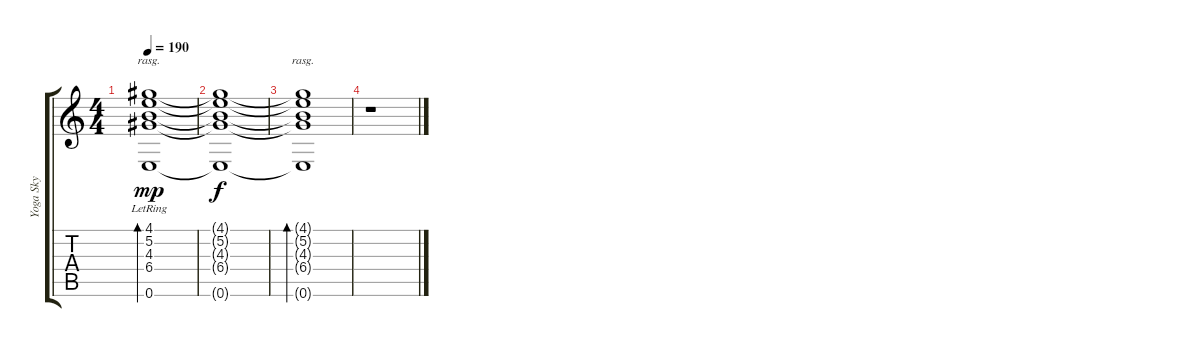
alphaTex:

\track ("Yoga Sky" "Yoga Sky") {instrument acousticguitarnylon}
\staff {score tabs}
\tuning (E4 B3 G3 D3 A2 E2) {hide}
\ts (4 4)
\tempo 190
\clef g2
\ks c
(4.1{lr} 5.2{lr} 4.3{lr} 6.4{lr} 0.6{lr}).1{bd 480 rasg ii dy mp} |
(4.1{t} 5.2{t} 4.3{t} 6.4{t} 0.6{t}).1{dy f} |
(4.1{t} 5.2{t} 4.3{t} 6.4{t} 0.6{t}).1{bd 480 rasg ii} |
r.1
